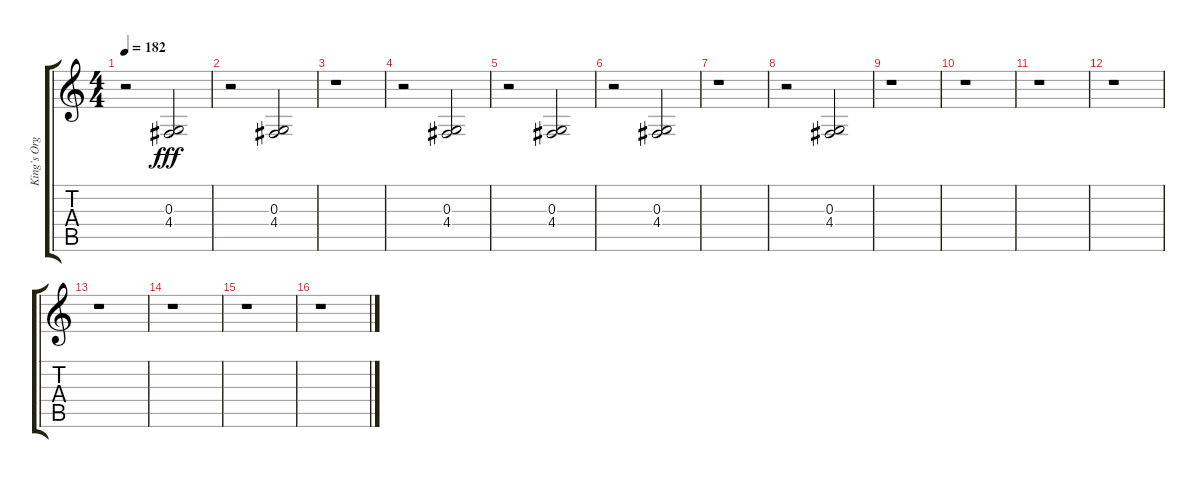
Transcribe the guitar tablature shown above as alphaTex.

\track ("King`s Organ" "King`s Org") {instrument harpsichord}
\staff {score tabs}
\tuning (E4 B3 G3 D3 A2 E2) {hide}
\ts (4 4)
\tempo 182
\clef g2
\ks c
r.2{dy fff} (0.3 4.4).2 |
r.2 (0.3 4.4).2 |
r.1 |
r.2 (0.3 4.4).2 |
r.2 (0.3 4.4).2 |
r.2 (0.3 4.4).2 |
r.1 |
r.2 (0.3 4.4).2 |
r.1 |
r.1 |
r.1 |
r.1 |
r.1 |
r.1 |
r.1 |
r.1
